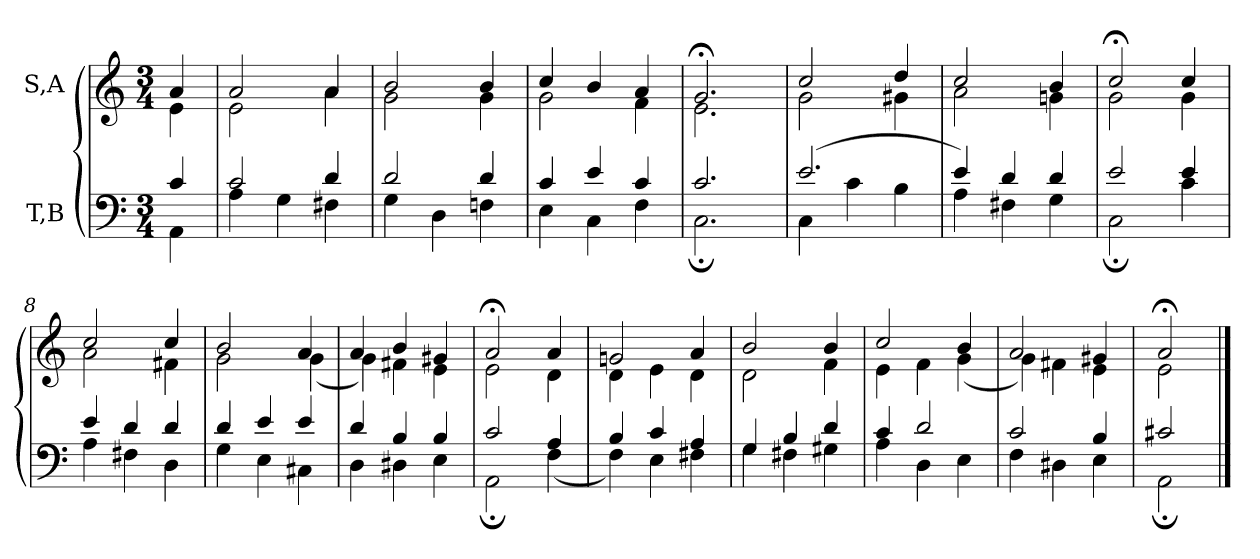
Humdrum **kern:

**kern	**kern
*part2	*part1
*staff2	*staff1
*I"T,B	*I"S,A
*clefF4	*clefG2
*k[]	*k[]
*M3/4	*M3/4
=	=
*^	*^
4c	4AA	4a	4e
=1	=1	=1	=1
2c	4A	2a	2e
.	4G	.	.
4d	4F#X	4a	4a
=2	=2	=2	=2
2d	4G	2b	2g
.	4D	.	.
4d	4Fn	4b	4g
=3	=3	=3	=3
4c	4E	4cc	2g
4e	4C	4b	.
4c	4F	4a	4f
=4	=4	=4	=4
2.c	2.C;	2.g;<	2.e
=5	=5	=5	=5
(>2.e	4C	2cc	2g
.	4c	.	.
.	4B	4dd	4g#X
=6	=6	=6	=6
4e)	4A	2cc	2a
4d	4F#X	.	.
4d	4G	4b	4gn
=7	=7	=7	=7
2e	2C;	2cc;<	2g
4e	4c	4cc	4g
=8	=8	=8	=8
4e	4A	2cc	2a
4d	4F#X	.	.
4d	4D	4cc	4f#X
=9	=9	=9	=9
4d	4G	2b	2g
4e	4E	.	.
4e	4C#X	4a	(<4g
=10	=10	=10	=10
4d	4D	4a	4g)
4B	4D#X	4b	4f#X
4B	4E	4g#X	4e
=11	=11	=11	=11
2c	2AA;	2a;<	2e
4A	(<4F	4a	4d
=12	=12	=12	=12
4B	4F)	2gn	4d
4c	4E	.	4e
4A	4F#X	4a	4d
=13	=13	=13	=13
4G	4G	2b	2d
4B	4F#X	.	.
4d	4G#X	4b	4f
=14	=14	=14	=14
4c	4A	2cc	4e
2d	4D	.	4f
.	4E	4b	(<4g
=15	=15	=15	=15
2c	4F	2a	4g)
.	4D#X	.	4f#X
4B	4E	4g#X	4e
=229	=229	=229	=229
2c#X	2AA;	2a;<	2e
*v	*v	*	*
*	*v	*v
==	==
*-	*-
